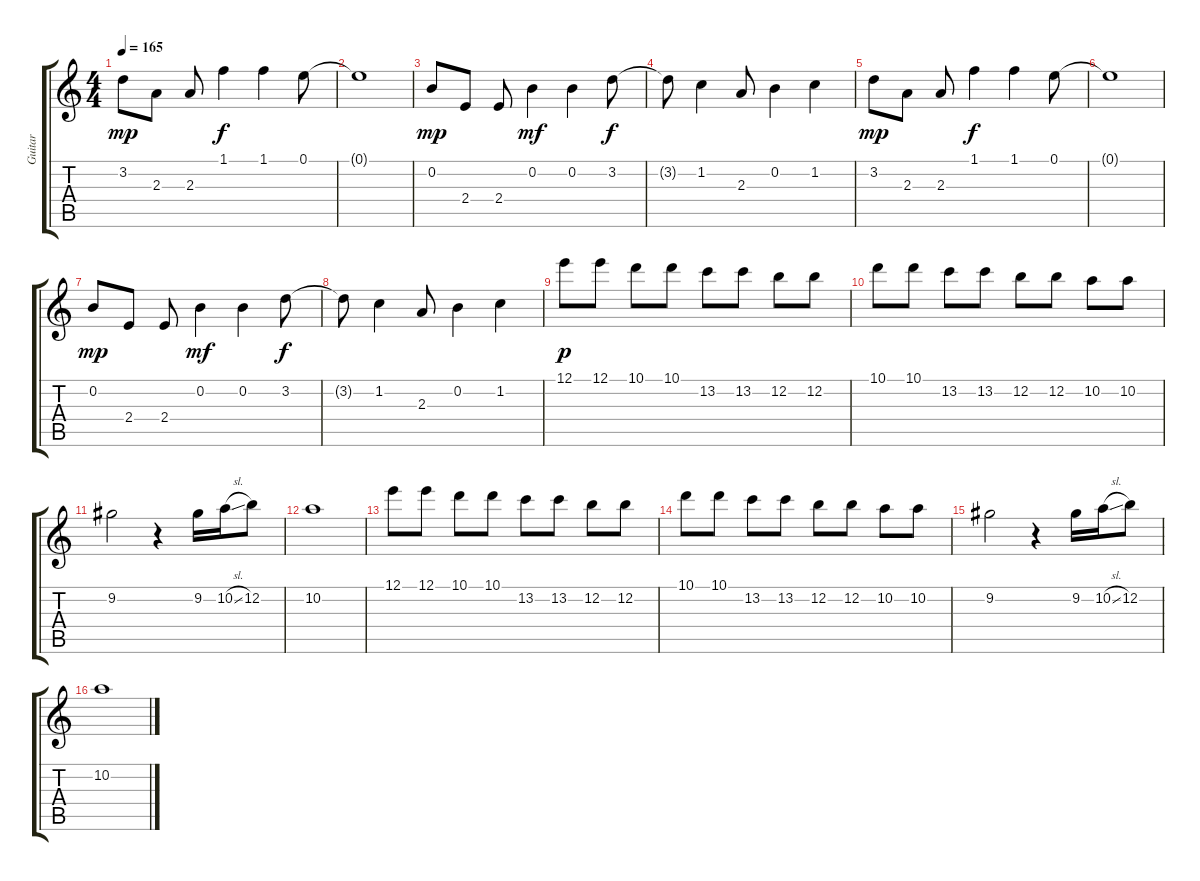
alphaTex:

\track ("Guitar" "Guitar") {instrument acousticguitarsteel}
\staff {score tabs}
\tuning (E4 B3 G3 D3 A2 E2) {hide}
\ts (4 4)
\tempo 165
\clef g2
\ks c
3.2.8{dy mp} 2.3.8 2.3.8 1.1.4{dy f} 1.1.4 0.1.8 |
0.1{t}.1 |
0.2.8{dy mp} 2.4.8 2.4.8 0.2.4{dy mf} 0.2.4 3.2.8{dy f} |
3.2{t}.8 1.2.4 2.3.8 0.2.4 1.2.4 |
3.2.8{dy mp} 2.3.8 2.3.8 1.1.4{dy f} 1.1.4 0.1.8 |
0.1{t}.1 |
0.2.8{dy mp} 2.4.8 2.4.8 0.2.4{dy mf} 0.2.4 3.2.8{dy f} |
3.2{t}.8 1.2.4 2.3.8 0.2.4 1.2.4 |
12.1.8{dy p} 12.1.8 10.1.8 10.1.8 13.2.8 13.2.8 12.2.8 12.2.8 |
10.1.8 10.1.8 13.2.8 13.2.8 12.2.8 12.2.8 10.2.8 10.2.8 |
9.2.2 r.4 9.2.16 10.2{sl}.16 12.2.8 |
10.2.1 |
12.1.8 12.1.8 10.1.8 10.1.8 13.2.8 13.2.8 12.2.8 12.2.8 |
10.1.8 10.1.8 13.2.8 13.2.8 12.2.8 12.2.8 10.2.8 10.2.8 |
9.2.2 r.4 9.2.16 10.2{sl}.16 12.2.8 |
10.2.1
